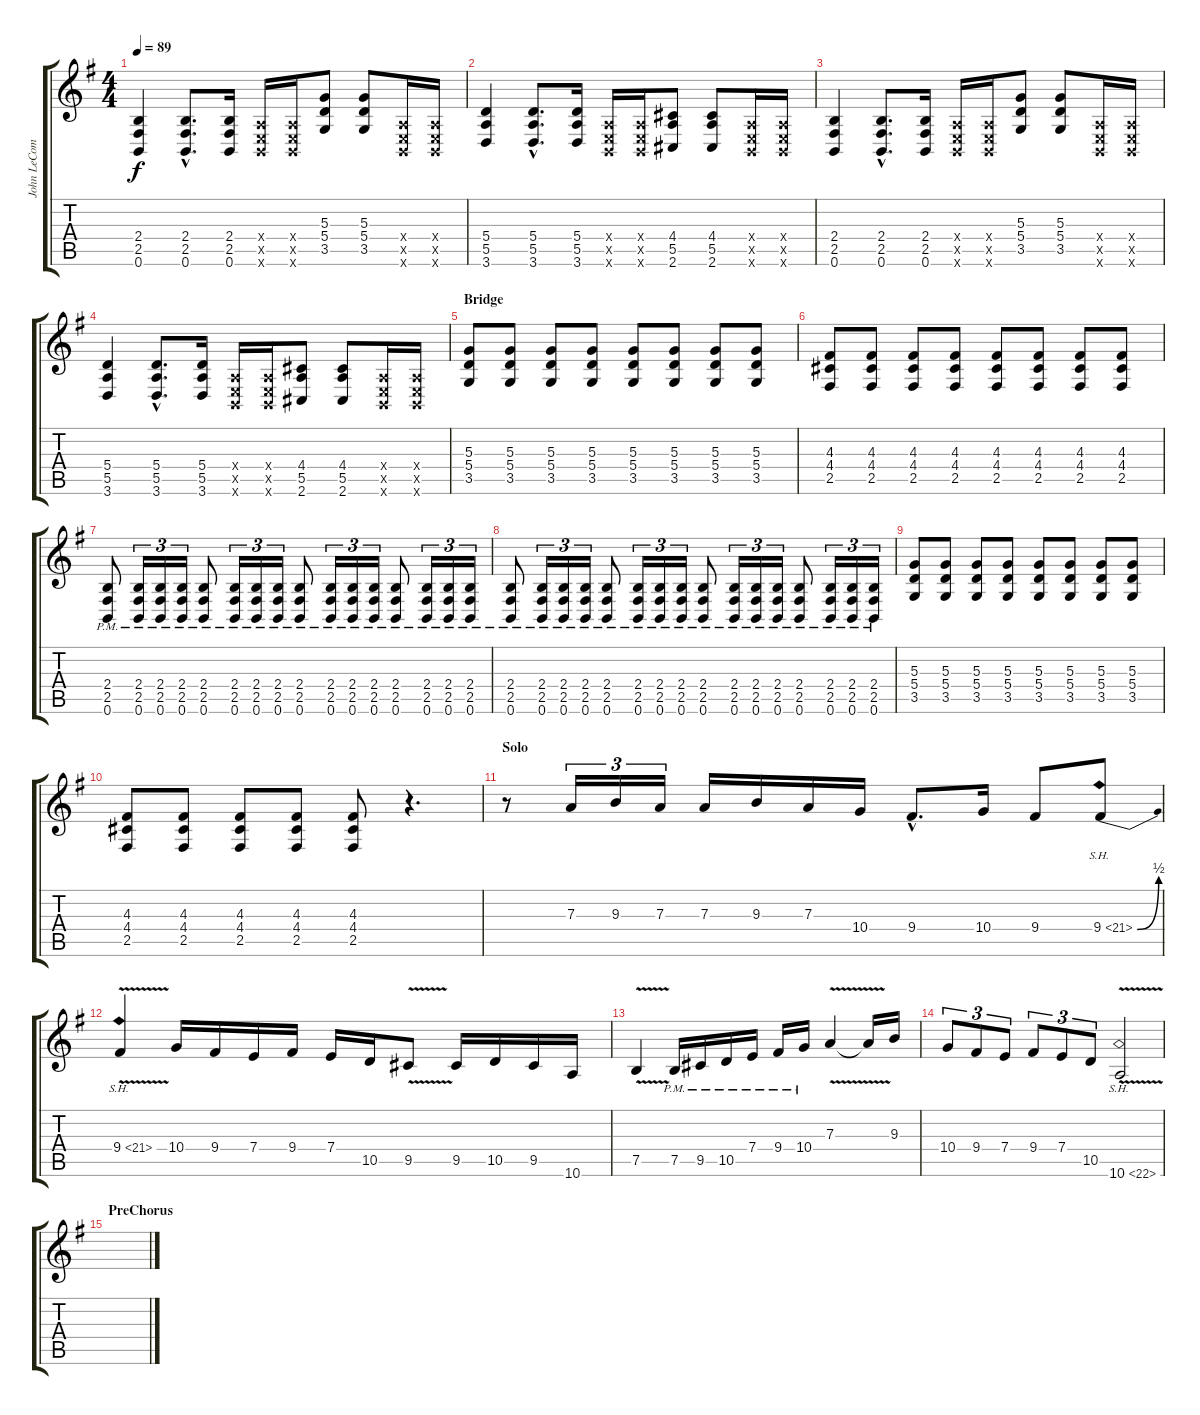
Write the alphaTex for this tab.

\track ("John LeCompt" "John LeCom") {instrument distortionguitar}
\staff {score tabs}
\tuning (B3 G3 D3 A2 E2 B1) {hide}
\ts (4 4)
\tempo 89
\clef g2
\ks g
(2.4 2.5 0.6).4{dy f} (2.4{hac} 2.5{hac} 0.6{hac}).8{d} (2.4 2.5 0.6).16 (0.4{x} 0.5{x} 0.6{x}).16 (0.4{x} 0.5{x} 0.6{x}).16 (5.3 5.4 3.5).8 (5.3 5.4 3.5).8 (0.4{x} 0.5{x} 0.6{x}).16 (0.4{x} 0.5{x} 0.6{x}).16 |
(5.4 5.5 3.6).4 (5.4{hac} 5.5{hac} 3.6{hac}).8{d} (5.4 5.5 3.6).16 (0.4{x} 0.5{x} 0.6{x}).16 (0.4{x} 0.5{x} 0.6{x}).16 (4.4 5.5 2.6).8 (4.4 5.5 2.6).8 (0.4{x} 0.5{x} 0.6{x}).16 (0.4{x} 0.5{x} 0.6{x}).16 |
(2.4 2.5 0.6).4 (2.4{hac} 2.5{hac} 0.6{hac}).8{d} (2.4 2.5 0.6).16 (0.4{x} 0.5{x} 0.6{x}).16 (0.4{x} 0.5{x} 0.6{x}).16 (5.3 5.4 3.5).8 (5.3 5.4 3.5).8 (0.4{x} 0.5{x} 0.6{x}).16 (0.4{x} 0.5{x} 0.6{x}).16 |
(5.4 5.5 3.6).4 (5.4{hac} 5.5{hac} 3.6{hac}).8{d} (5.4 5.5 3.6).16 (0.4{x} 0.5{x} 0.6{x}).16 (0.4{x} 0.5{x} 0.6{x}).16 (4.4 5.5 2.6).8 (4.4 5.5 2.6).8 (0.4{x} 0.5{x} 0.6{x}).16 (0.4{x} 0.5{x} 0.6{x}).16 |
\section ("" "Bridge")
(5.3 5.4 3.5).8 (5.3 5.4 3.5).8 (5.3 5.4 3.5).8 (5.3 5.4 3.5).8 (5.3 5.4 3.5).8 (5.3 5.4 3.5).8 (5.3 5.4 3.5).8 (5.3 5.4 3.5).8 |
(4.3 4.4 2.5).8 (4.3 4.4 2.5).8 (4.3 4.4 2.5).8 (4.3 4.4 2.5).8 (4.3 4.4 2.5).8 (4.3 4.4 2.5).8 (4.3 4.4 2.5).8 (4.3 4.4 2.5).8 |
(2.4{pm} 2.5{pm} 0.6{pm}).8 (2.4{pm} 2.5{pm} 0.6{pm}).16{tu (3 2)} (2.4{pm} 2.5{pm} 0.6{pm}).16{tu (3 2)} (2.4{pm} 2.5{pm} 0.6{pm}).16{tu (3 2)} (2.4{pm} 2.5{pm} 0.6{pm}).8 (2.4{pm} 2.5{pm} 0.6{pm}).16{tu (3 2)} (2.4{pm} 2.5{pm} 0.6{pm}).16{tu (3 2)} (2.4{pm} 2.5{pm} 0.6{pm}).16{tu (3 2)} (2.4{pm} 2.5{pm} 0.6{pm}).8 (2.4{pm} 2.5{pm} 0.6{pm}).16{tu (3 2)} (2.4{pm} 2.5{pm} 0.6{pm}).16{tu (3 2)} (2.4{pm} 2.5{pm} 0.6{pm}).16{tu (3 2)} (2.4{pm} 2.5{pm} 0.6{pm}).8 (2.4{pm} 2.5{pm} 0.6{pm}).16{tu (3 2)} (2.4{pm} 2.5{pm} 0.6{pm}).16{tu (3 2)} (2.4{pm} 2.5{pm} 0.6{pm}).16{tu (3 2)} |
(2.4{pm} 2.5{pm} 0.6{pm}).8 (2.4{pm} 2.5{pm} 0.6{pm}).16{tu (3 2)} (2.4{pm} 2.5{pm} 0.6{pm}).16{tu (3 2)} (2.4{pm} 2.5{pm} 0.6{pm}).16{tu (3 2)} (2.4{pm} 2.5{pm} 0.6{pm}).8 (2.4{pm} 2.5{pm} 0.6{pm}).16{tu (3 2)} (2.4{pm} 2.5{pm} 0.6{pm}).16{tu (3 2)} (2.4{pm} 2.5{pm} 0.6{pm}).16{tu (3 2)} (2.4{pm} 2.5{pm} 0.6{pm}).8 (2.4{pm} 2.5{pm} 0.6{pm}).16{tu (3 2)} (2.4{pm} 2.5{pm} 0.6{pm}).16{tu (3 2)} (2.4{pm} 2.5{pm} 0.6{pm}).16{tu (3 2)} (2.4{pm} 2.5{pm} 0.6{pm}).8 (2.4{pm} 2.5{pm} 0.6{pm}).16{tu (3 2)} (2.4{pm} 2.5{pm} 0.6{pm}).16{tu (3 2)} (2.4{pm} 2.5{pm} 0.6{pm}).16{tu (3 2)} |
(5.3 5.4 3.5).8 (5.3 5.4 3.5).8 (5.3 5.4 3.5).8 (5.3 5.4 3.5).8 (5.3 5.4 3.5).8 (5.3 5.4 3.5).8 (5.3 5.4 3.5).8 (5.3 5.4 3.5).8 |
(4.3 4.4 2.5).8 (4.3 4.4 2.5).8 (4.3 4.4 2.5).8 (4.3 4.4 2.5).8 (4.3 4.4 2.5).8 r.4{d} |
\section ("" "Solo")
r.8 7.3.16{tu (3 2)} 9.3.16{tu (3 2)} 7.3.16{tu (3 2)} 7.3.16 9.3.16 7.3.16 10.4.16 9.4{hac}.8{d} 10.4.16 9.4.8 9.4{be (bend 0 0 60 2) sh 12}.8 |
9.4{sh 12 v}.4 10.4.16 9.4.16 7.4.16 9.4.16 7.4.16 10.5.16 9.5{v}.8 9.5.16 10.5.16 9.5.16 10.6.16 |
7.5{v}.4 7.5{pm}.16 9.5{pm}.16 10.5{pm}.16 7.4{pm}.16 9.4{pm}.16 10.4{pm}.16 7.3{v}.4 7.3{t}.16 9.3.16 |
10.4.8{tu (3 2)} 9.4.8{tu (3 2)} 7.4.8{tu (3 2)} 9.4.8{tu (3 2)} 7.4.8{tu (3 2)} 10.5.8{tu (3 2)} 10.6{sh 12 v}.2 |
\section ("" "PreChorus")
